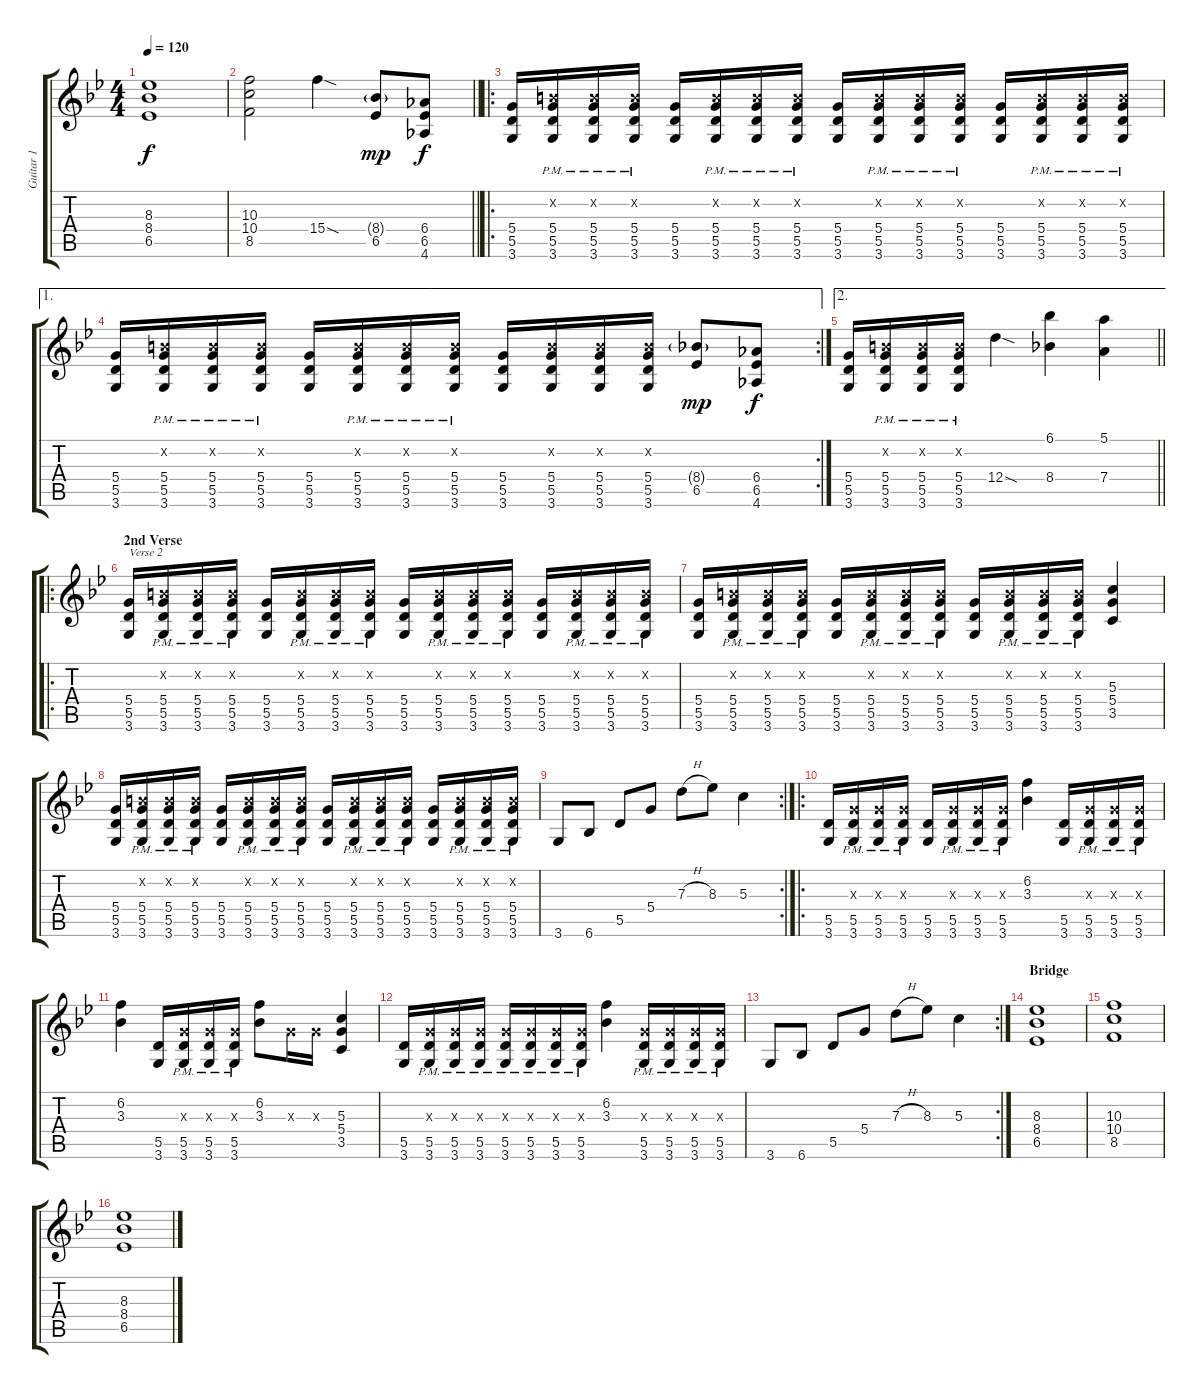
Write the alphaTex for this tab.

\track ("Guitar 1" "Guitar 1") {instrument distortionguitar}
\staff {score tabs}
\tuning (E4 B3 G3 D3 A2 E2) {hide}
\ts (4 4)
\tempo 120
\clef g2
\ks bb
(8.3 8.4 6.5).1{dy f} |
\barLineRight lightlight
(10.3 10.4 8.5).2 15.4{sod}.4 (8.4{g} 6.5).8{dy mp} (6.4 6.5 4.6).8{dy f} |
\ro
(5.4 5.5 3.6).16 (0.2{x} 5.4{pm} 5.5 3.6).16 (0.2{x} 5.4{pm} 5.5 3.6).16 (0.2{x} 5.4{pm} 5.5 3.6).16 (5.4 5.5 3.6).16 (0.2{x} 5.4{pm} 5.5 3.6).16 (0.2{x} 5.4{pm} 5.5 3.6).16 (0.2{x} 5.4{pm} 5.5 3.6).16 (5.4 5.5 3.6).16 (0.2{x} 5.4{pm} 5.5 3.6).16 (0.2{x} 5.4{pm} 5.5 3.6).16 (0.2{x} 5.4{pm} 5.5 3.6).16 (5.4 5.5 3.6).16 (0.2{x} 5.4{pm} 5.5 3.6).16 (0.2{x} 5.4{pm} 5.5 3.6).16 (0.2{x} 5.4{pm} 5.5 3.6).16 |
\ae 1
\rc 2
(5.4 5.5 3.6).16 (0.2{x} 5.4{pm} 5.5 3.6).16 (0.2{x} 5.4{pm} 5.5 3.6).16 (0.2{x} 5.4{pm} 5.5 3.6).16 (5.4 5.5 3.6).16 (0.2{x} 5.4{pm} 5.5 3.6).16 (0.2{x} 5.4{pm} 5.5 3.6).16 (0.2{x} 5.4{pm} 5.5 3.6).16 (5.4 5.5 3.6).16 (0.2{x} 5.4 5.5 3.6).16 (0.2{x} 5.4 5.5 3.6).16 (0.2{x} 5.4 5.5 3.6).16 (8.4{g} 6.5).8{dy mp} (6.4 6.5 4.6).8{dy f} |
\ae 2
\barLineRight lightlight
(5.4 5.5 3.6).16 (0.2{x} 5.4{pm} 5.5 3.6).16 (0.2{x} 5.4{pm} 5.5 3.6).16 (0.2{x} 5.4{pm} 5.5 3.6).16 12.4{sod}.4 (6.1 8.4).4 (5.1 7.4).4 |
\ro
\section ("" "2nd Verse")
(5.4 5.5 3.6).16{txt "Verse 2"} (0.2{x} 5.4{pm} 5.5 3.6).16 (0.2{x} 5.4{pm} 5.5 3.6).16 (0.2{x} 5.4{pm} 5.5 3.6).16 (5.4 5.5 3.6).16 (0.2{x} 5.4{pm} 5.5 3.6).16 (0.2{x} 5.4{pm} 5.5 3.6).16 (0.2{x} 5.4{pm} 5.5 3.6).16 (5.4 5.5 3.6).16 (0.2{x} 5.4{pm} 5.5 3.6).16 (0.2{x} 5.4{pm} 5.5 3.6).16 (0.2{x} 5.4{pm} 5.5 3.6).16 (5.4 5.5 3.6).16 (0.2{x} 5.4{pm} 5.5 3.6).16 (0.2{x} 5.4{pm} 5.5 3.6).16 (0.2{x} 5.4{pm} 5.5 3.6).16 |
(5.4 5.5 3.6).16 (0.2{x} 5.4{pm} 5.5 3.6).16 (0.2{x} 5.4{pm} 5.5 3.6).16 (0.2{x} 5.4{pm} 5.5 3.6).16 (5.4 5.5 3.6).16 (0.2{x} 5.4{pm} 5.5 3.6).16 (0.2{x} 5.4{pm} 5.5 3.6).16 (0.2{x} 5.4{pm} 5.5 3.6).16 (5.4 5.5 3.6).16 (0.2{x} 5.4{pm} 5.5 3.6).16 (0.2{x} 5.4{pm} 5.5 3.6).16 (0.2{x} 5.4{pm} 5.5 3.6).16 (5.3 5.4 3.5).4 |
(5.4 5.5 3.6).16 (0.2{x} 5.4{pm} 5.5 3.6).16 (0.2{x} 5.4{pm} 5.5 3.6).16 (0.2{x} 5.4{pm} 5.5 3.6).16 (5.4 5.5 3.6).16 (0.2{x} 5.4{pm} 5.5 3.6).16 (0.2{x} 5.4{pm} 5.5 3.6).16 (0.2{x} 5.4{pm} 5.5 3.6).16 (5.4 5.5 3.6).16 (0.2{x} 5.4{pm} 5.5 3.6).16 (0.2{x} 5.4{pm} 5.5 3.6).16 (0.2{x} 5.4{pm} 5.5 3.6).16 (5.4 5.5 3.6).16 (0.2{x} 5.4{pm} 5.5 3.6).16 (0.2{x} 5.4{pm} 5.5 3.6).16 (0.2{x} 5.4{pm} 5.5 3.6).16 |
\rc 2
3.6.8 6.6.8 5.5.8 5.4.8 7.3{h}.8 8.3.8 5.3.4 |
\ro
(5.5 3.6).16 (0.3{x} 5.5{pm} 3.6).16 (0.3{x} 5.5{pm} 3.6).16 (0.3{x} 5.5{pm} 3.6).16 (5.5 3.6).16 (0.3{x} 5.5{pm} 3.6).16 (0.3{x} 5.5{pm} 3.6).16 (0.3{x} 5.5{pm} 3.6).16 (6.2 3.3).4 (5.5 3.6).16 (0.3{x} 5.5{pm} 3.6).16 (0.3{x} 5.5{pm} 3.6).16 (0.3{x} 5.5{pm} 3.6).16 |
(6.2 3.3).4 (5.5 3.6).16 (0.3{x} 5.5{pm} 3.6).16 (0.3{x} 5.5{pm} 3.6).16 (0.3{x} 5.5{pm} 3.6).16 (6.2 3.3).8 0.3{x}.16 0.3{x}.16 (5.3 5.4 3.5).4 |
(5.5 3.6).16 (0.3{x} 5.5{pm} 3.6).16 (0.3{x} 5.5{pm} 3.6).16 (0.3{x} 5.5{pm} 3.6).16 (0.3{x} 5.5{pm} 3.6).16 (0.3{x} 5.5{pm} 3.6).16 (0.3{x} 5.5{pm} 3.6).16 (0.3{x} 5.5{pm} 3.6).16 (6.2 3.3).4 (0.3{x} 5.5{pm} 3.6).16 (0.3{x} 5.5{pm} 3.6).16 (0.3{x} 5.5{pm} 3.6).16 (0.3{x} 5.5{pm} 3.6).16 |
\rc 2
3.6.8 6.6.8 5.5.8 5.4.8 7.3{h}.8 8.3.8 5.3.4 |
\section ("" "Bridge")
(8.3 8.4 6.5).1 |
(10.3 10.4 8.5).1 |
(8.3 8.4 6.5).1
